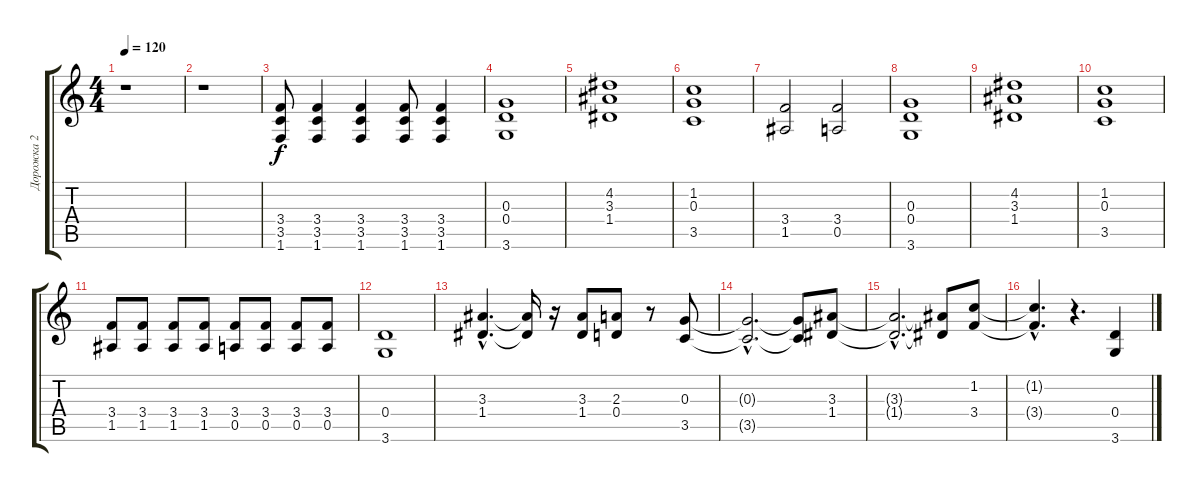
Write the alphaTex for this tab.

\track ("Дорожка 2" "Дорожка 2") {instrument distortionguitar}
\staff {score tabs}
\tuning (E4 B3 G3 D3 A2 E2) {hide}
\ts (4 4)
\tempo 120
\clef g2
\ks c
r.1{dy f} |
r.1 |
(3.4 3.5 1.6).8 (3.4 3.5 1.6).4 (3.4 3.5 1.6).4 (3.4 3.5 1.6).8 (3.4 3.5 1.6).4 |
(0.3 0.4 3.6).1 |
(4.2 3.3 1.4).1 |
(1.2 0.3 3.5).1 |
(3.4 1.5).2 (3.4 0.5).2 |
(0.3 0.4 3.6).1 |
(4.2 3.3 1.4).1 |
(1.2 0.3 3.5).1 |
(3.4 1.5).8 (3.4 1.5).8 (3.4 1.5).8 (3.4 1.5).8 (3.4 0.5).8 (3.4 0.5).8 (3.4 0.5).8 (3.4 0.5).8 |
(0.4 3.6).1 |
(3.3{hac} 1.4{hac}).4{d} (3.3{t} 1.4{t}).16 r.16 (3.3 1.4).8 (2.3 0.4).8 r.8 (0.3 3.5).8 |
(0.3{hac t} 3.5{hac t}).2{d} (0.3{t} 3.5{t}).8 (3.3 1.4).8 |
(3.3{hac t} 1.4{hac t}).2{d} (3.3{t} 1.4{t}).8 (1.2 3.4).8 |
(1.2{hac t} 3.4{hac t}).4{d} r.4{d} (0.4 3.6).4
